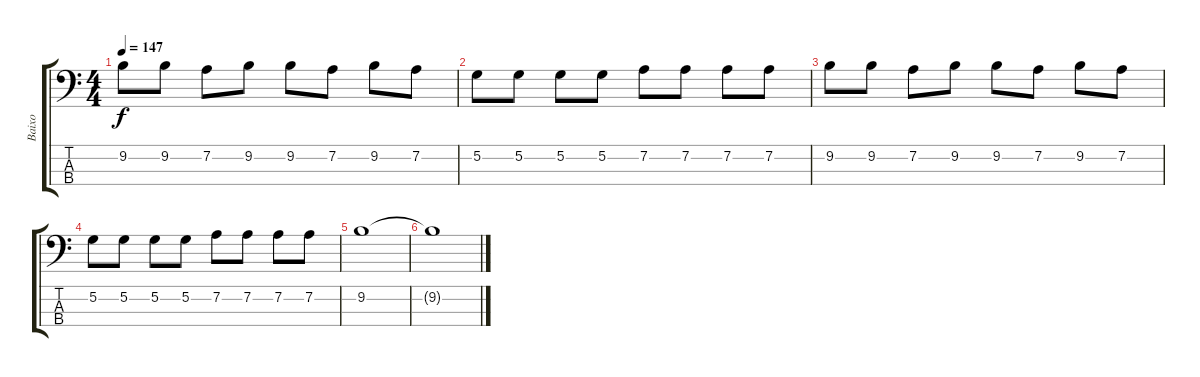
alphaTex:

\track ("Baixo" "Baixo") {instrument electricbassfinger}
\staff {score tabs}
\tuning (G2 D2 A1 E1) {hide}
\ts (4 4)
\tempo 147
\clef f4
\ks c
9.2.8{dy f} 9.2.8 7.2.8 9.2.8 9.2.8 7.2.8 9.2.8 7.2.8 |
5.2.8 5.2.8 5.2.8 5.2.8 7.2.8 7.2.8 7.2.8 7.2.8 |
9.2.8 9.2.8 7.2.8 9.2.8 9.2.8 7.2.8 9.2.8 7.2.8 |
5.2.8 5.2.8 5.2.8 5.2.8 7.2.8 7.2.8 7.2.8 7.2.8 |
9.2.1 |
9.2{t}.1
